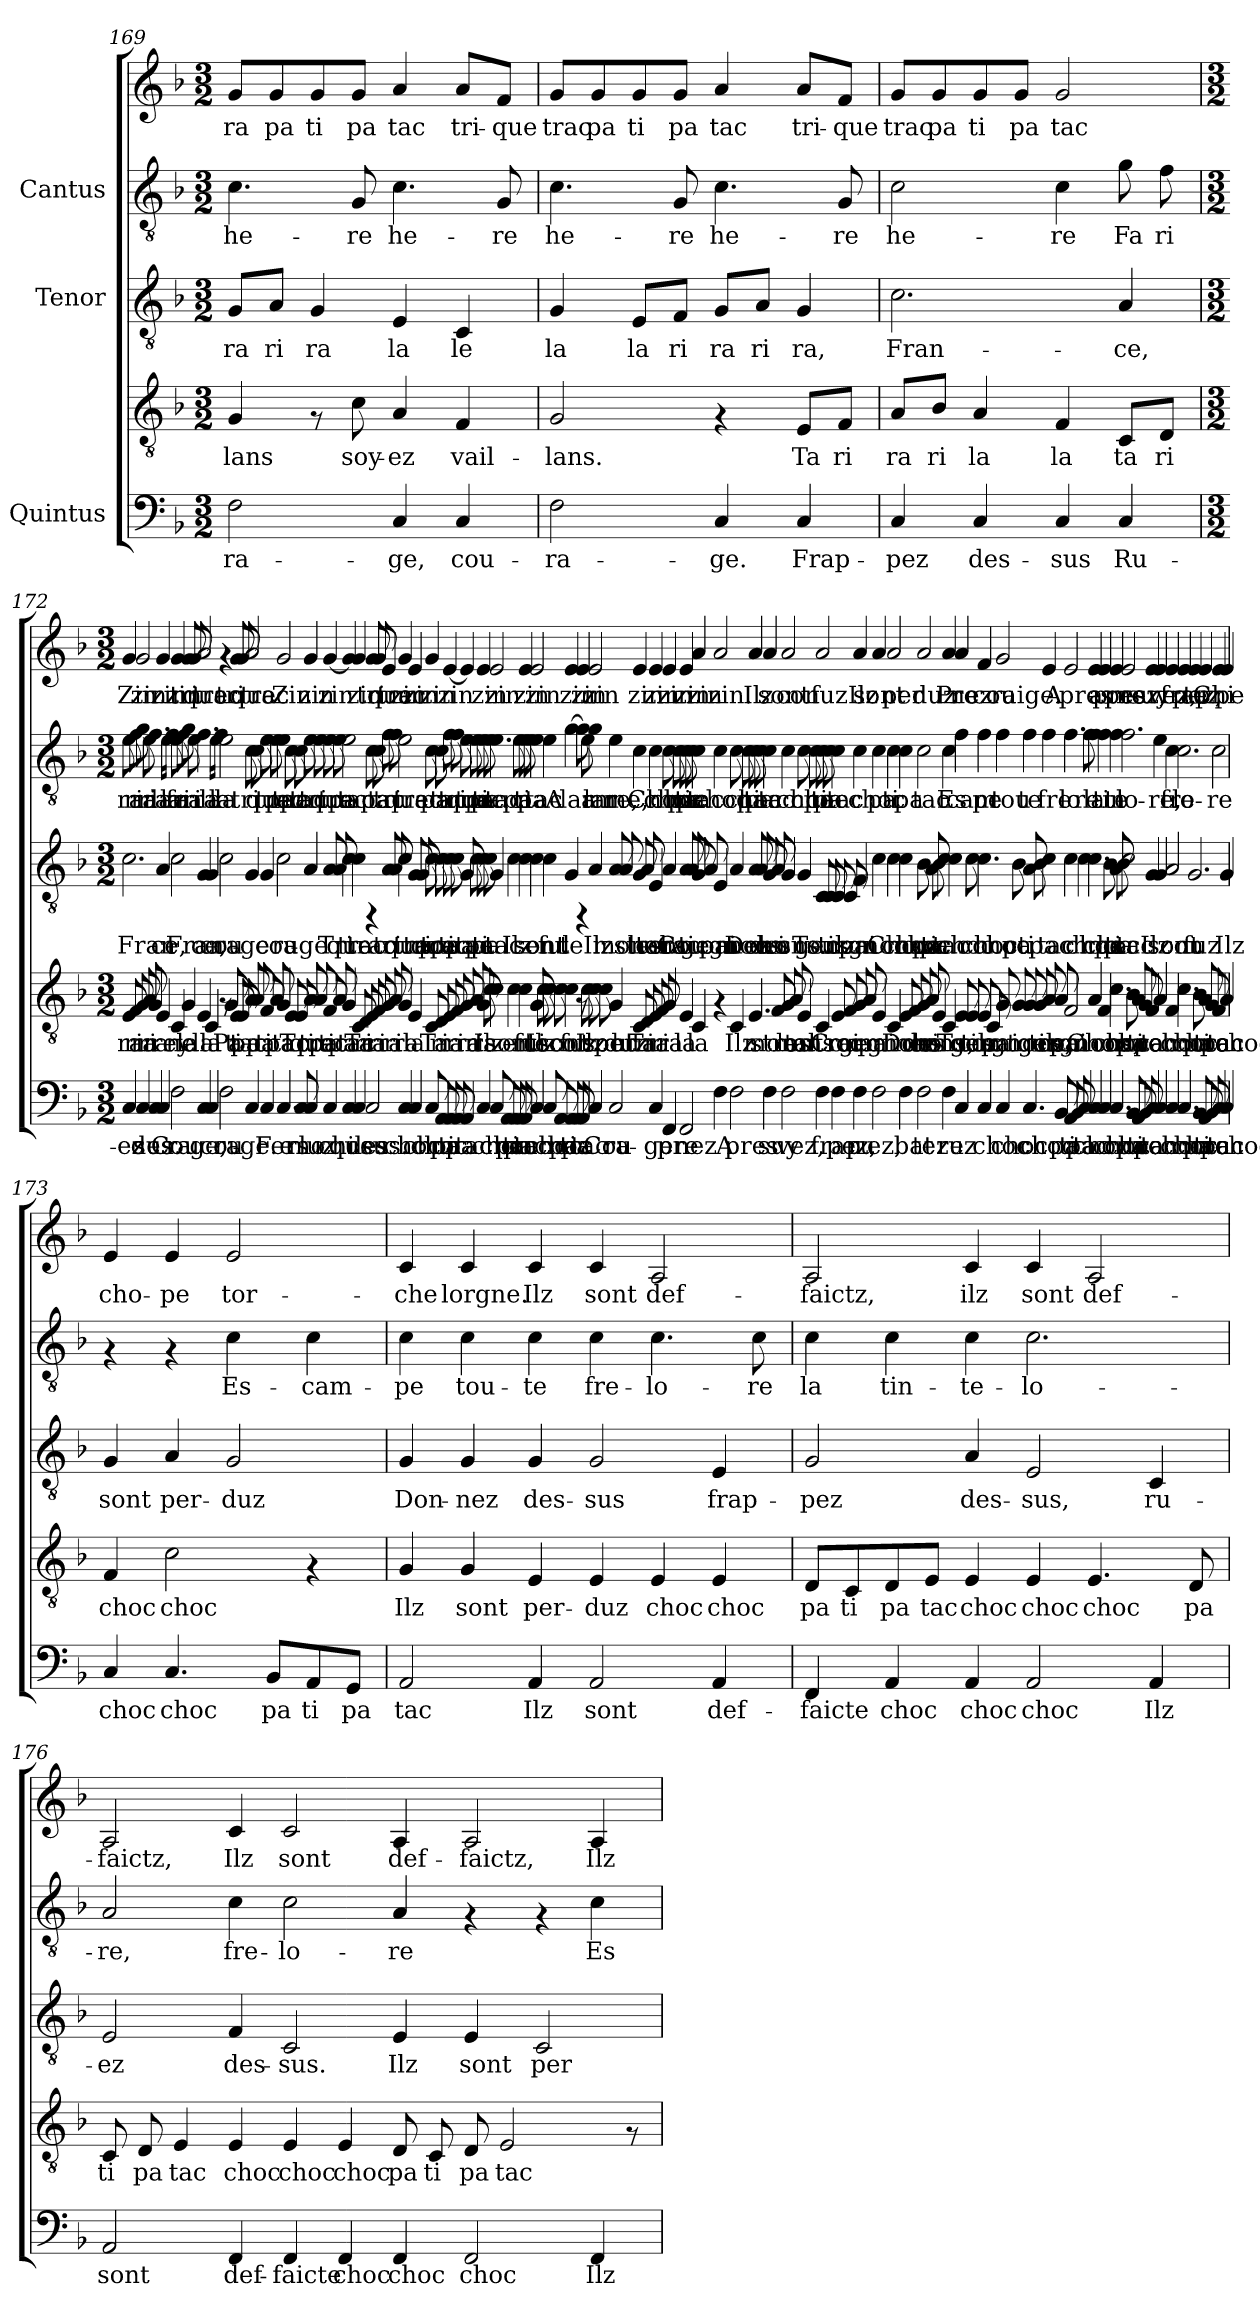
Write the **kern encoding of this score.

**kern	**text	**kern	**text	**kern	**text	**kern	**text	**kern	**text
*part3	*part3	*part3	*part3	*part2	*part2	*part1	*part1	*part1	*part1
*staff5	*staff5	*staff4	*staff4	*staff3	*staff3	*staff2	*staff2	*staff1	*staff1
*I"Quintus	*	*	*	*I"Tenor	*	*I"Cantus	*	*	*
!!LO:LB:g=z
*clefF4	*	*clefGv2	*	*clefGv2	*	*clefGv2	*	*clefG2	*
*k[b-]	*	*k[b-]	*	*k[b-]	*	*k[b-]	*	*k[b-]	*
*F:	*	*F:	*	*F:	*	*F:	*	*F:	*
*M3/2	*	*M3/2	*	*M3/2	*	*M3/2	*	*M3/2	*
=169	=169	=169	=169	=169	=169	=169	=169	=169	=169
!	!LO:LY:b:cj	!	!LO:LY:b:cj	!	!LO:LY:b:cj	!	!LO:LY:b:cj	!	!LO:LY:b:cj
2F\	-ra-	4G/	-lans	8G/L	ra	4.c\	he-	8g/L	ra
!	!	!	!	!	!LO:LY:b:cj	!	!	!	!LO:LY:b:cj
.	.	.	.	8A/J	ri	.	.	8g/	pa
!	!	!	!	!	!LO:LY:b:cj	!	!	!	!LO:LY:b:cj
.	.	8rF	.	4G/	ra	.	.	8g/	ti
!	!	!	!LO:LY:b:cj	!	!	!	!LO:LY:b:cj	!	!LO:LY:b:cj
.	.	8c\	soy-	.	.	8G/	-re	8g/J	pa
!	!LO:LY:b:cj	!	!LO:LY:b:cj	!	!LO:LY:b:cj	!	!LO:LY:b:cj	!	!LO:LY:b:cj
4C/	-ge,	4A/	-ez	4E/	la	4.c\	he-	4a/	tac
!	!LO:LY:b:cj	!	!LO:LY:b:cj	!	!LO:LY:b:cj	!	!	!	!LO:LY:b:cj
4C/	cou-	4F/	vail-	4C/	le	.	.	8a/L	tri-
!	!	!	!	!	!	!	!LO:LY:b:cj	!	!LO:LY:b:cj
.	.	.	.	.	.	8G/	-re	8f/J	-que
=170	=170	=170	=170	=170	=170	=170	=170	=170	=170
!	!LO:LY:b:cj	!	!LO:LY:b:cj	!	!LO:LY:b:cj	!	!LO:LY:b:cj	!	!LO:LY:b:cj
2F\	ra-	2G/	-lans.	4G/	la	4.c\	he-	8g/L	trac
!	!	!	!	!	!	!	!	!	!LO:LY:b:cj
.	.	.	.	.	.	.	.	8g/	pa
!	!	!	!	!	!LO:LY:b:cj	!	!	!	!LO:LY:b:cj
.	.	.	.	8E/L	la	.	.	8g/	ti
!	!	!	!	!	!LO:LY:b:cj	!	!LO:LY:b:cj	!	!LO:LY:b:cj
.	.	.	.	8F/J	ri	8G/	-re	8g/J	pa
!	!LO:LY:b:cj	!	!	!	!LO:LY:b:cj	!	!LO:LY:b:cj	!	!LO:LY:b:cj
4C/	-ge.	4rF	.	8G/L	ra	4.c\	he-	4a/	tac
!	!	!	!	!	!LO:LY:b:cj	!	!	!	!
.	.	.	.	8A/J	ri	.	.	.	.
!	!LO:LY:b:cj	!	!LO:LY:b:cj	!	!LO:LY:b:cj	!	!	!	!LO:LY:b:cj
4C/	Frap-	8E/L	Ta	4G/	ra,	.	.	8a/L	tri-
!	!	!	!LO:LY:b:cj	!	!	!	!LO:LY:b:cj	!	!LO:LY:b:cj
.	.	8F/J	ri	.	.	8G/	-re	8f/J	-que
=171	=171	=171	=171	=171	=171	=171	=171	=171	=171
!	!LO:LY:b:cj	!	!LO:LY:b:cj	!	!LO:LY:b:cj	!	!LO:LY:b:cj	!	!LO:LY:b:cj
4C/	pez	8A/L	-ra	2.c\	Fran-	2c\	he-	8g/L	trac
!	!	!	!LO:LY:b:cj	!	!	!	!	!	!LO:LY:b:cj
.	.	8B-/J	ri	.	.	.	.	8g/	pa
!	!LO:LY:b:cj	!	!LO:LY:b:cj	!	!	!	!	!	!LO:LY:b:cj
4C/	des-	4A/	la	.	.	.	.	8g/	ti
!	!	!	!	!	!	!	!	!	!LO:LY:b:cj
.	.	.	.	.	.	.	.	8g/J	pa
!	!LO:LY:b:cj	!	!LO:LY:b:cj	!	!	!	!LO:LY:b:cj	!	!LO:LY:b:cj
4C/	-sus	4F/	la	.	.	4c\	-re	2g/	tac
!	!LO:LY:b:cj	!	!LO:LY:b:cj	!	!LO:LY:b:cj	!	!LO:LY:b:cj	!	!
4C/	Ru-	8C/L	ta	4A/	-ce,	8g\	Fa	.	.
!	!	!	!LO:LY:b:cj	!	!	!	!LO:LY:b:cj	!	!
.	.	8D/J	ri	.	.	8f\	ri	.	.
!!LO:PB:g=z
=172	=172	=172	=172	=172	=172	=172	=172	=172	=172
*M3/2	*	*M3/2	*	*M3/2	*	*M3/2	*	*M3/2	*
!	!LO:LY:b:cj	!	!LO:LY:b:cj	!	!LO:LY:b:cj	!	!LO:LY:b:cj	!	!LO:LY:b:cj
4C/	ez	8E/	-ra	2.c\	Fran-	8e\	ra	4g/	Zin
!	!	!	!LO:LY:b:cj	!	!	!	!LO:LY:b:cj	!	!
.	.	8F/	ri	.	.	8f\	ri	.	.
!	!LO:LY:b:cj	!	!LO:LY:b:cj	!	!	!	!LO:LY:b:cj	!	!LO:LY:b:cj
4C/	des-	8G/	ra	.	.	8g\	ra	2g/	zin
!	!	!	!LO:LY:b:cj	!	!	!	!LO:LY:b:cj	!	!
.	.	8A/	ri	.	.	8e\	ri	.	.
!	!LO:LY:b:cj	!	!LO:LY:b:cj	!	!	!	!LO:LY:b:cj	!	!
4C/	-sus.	4G/	ra	.	.	4.f\	ra	.	.
!	!LO:LY:b:cj	!	!LO:LY:b:cj	!	!LO:LY:b:cj	!	!	!	!LO:LY:b:cj
4C/	Cou-	4E/	rey-	4A/	-ce,	.	.	4g/	zin
!	!	!	!	!	!	!	!LO:LY:b:cj	!	!
.	.	.	.	.	.	16e\L	la	.	.
!	!	!	!	!	!	!	!LO:LY:b:cj	!	!
.	.	.	.	.	.	16f\J	la	.	.
!	!LO:LY:b:cj	!	!LO:LY:b:cj	!	!LO:LY:b:cj	!	!LO:LY:b:cj	!	!LO:LY:b:cj
2F\	-ra-	4C/	-ne	2c\	Fran-	8e\	fa	4g/	zin
!	!	!	!	!	!	!	!LO:LY:b:cj	!	!
.	.	.	.	.	.	8f\	ri	.	.
!	!	!	!LO:LY:b:cj	!	!	!	!LO:LY:b:cj	!	!LO:LY:b:cj
.	.	4G/	la	.	.	8g\	ra	8g/	tri-
!	!	!	!	!	!	!	!LO:LY:b:cj	!	!LO:LY:b:cj
.	.	.	.	.	.	8e\	ri	8g/	-que
!	!LO:LY:b:cj	!	!LO:LY:b:cj	!	!LO:LY:b:cj	!	!LO:LY:b:cj	!	!LO:LY:b:cj
4C/	-ge,	4E/	la	4G/	-ce,	4.f\	ra	2a/	trac
!	!LO:LY:b:cj	!	!LO:LY:b:cj	!	!LO:LY:b:cj	!	!	!	!
4C/	cou-	4C/	la	4G/	cou-	.	.	.	.
!	!	!	!	!	!	!	!LO:LY:b:cj	!	!
.	.	.	.	.	.	16e\L	la	.	.
!	!	!	!	!	!	!	!LO:LY:b:cj	!	!
.	.	.	.	.	.	16f\J	la	.	.
!	!LO:LY:b:cj	!	!	!	!LO:LY:b:cj	!	!LO:LY:b:cj	!	!
2F\	-ra-	8rF	.	2c\	-ra-	2e\	la	4rf	.
!	!	!	!LO:LY:b:cj	!	!	!	!	!	!
.	.	8G/	Pa	.	.	.	.	.	.
!	!	!	!LO:LY:b:cj	!	!	!	!	!	!LO:LY:b:cj
.	.	8E/	ti	.	.	.	.	8g/	tri-
!	!	!	!LO:LY:b:cj	!	!	!	!	!	!LO:LY:b:cj
.	.	8E/	pa	.	.	.	.	8g/	-que
!	!LO:LY:b:cj	!	!LO:LY:b:cj	!	!LO:LY:b:cj	!	!LO:LY:b:cj	!	!LO:LY:b:cj
4C/	-ge.	8A/	tac	4G/	-ge	8c\	tri-	2a/	trac
!	!	!	!LO:LY:b:cj	!	!	!	!LO:LY:b:cj	!	!
.	.	8A/	pa	.	.	8c\	-que	.	.
!	!LO:LY:b:cj	!	!LO:LY:b:cj	!	!LO:LY:b:cj	!	!LO:LY:b:cj	!	!
4C/	Fers	8F/	ti	4G/	cou-	8e\	trac	.	.
!	!	!	!LO:LY:b:cj	!	!	!	!LO:LY:b:cj	!	!
.	.	8A/	pa	.	.	8e\	pa	.	.
!	!LO:LY:b:cj	!	!LO:LY:b:cj	!	!LO:LY:b:cj	!	!LO:LY:b:cj	!	!LO:LY:b:cj
4.C/	e-	4G/	tac	2c\	-ra-	4e\	tac	2g/	Zin
!	!	!	!LO:LY:b:cj	!	!	!	!LO:LY:b:cj	!	!
.	.	8E/	Tri-	.	.	8c\	pa	.	.
!	!LO:LY:b:cj	!	!LO:LY:b:cj	!	!	!	!LO:LY:b:cj	!	!
8C/	-mo-	8E/	-que	.	.	8c\	tac	.	.
!	!LO:LY:b:cj	!	!LO:LY:b:cj	!	!LO:LY:b:cj	!	!LO:LY:b:cj	!	!LO:LY:b:cj
4C/	-luz	8A/	trac	4A/	-ge	8e\	tri-	4g/	zin
!	!	!	!LO:LY:b:cj	!	!	!	!LO:LY:b:cj	!	!
.	.	8A/	pa	.	.	8e\	-que	.	.
!	!LO:LY:b:cj	!	!LO:LY:b:cj	!	!LO:LY:b:cj	!	!LO:LY:b:cj	!	!LO:LY:b:cj
4C/	chi-	8F/	ti	8A/	Tri-	8e\	trac	[<4g/	zin
!	!	!	!LO:LY:b:cj	!	!LO:LY:b:cj	!	!LO:LY:b:cj	!	!
.	.	8A/	pa	8A/	-que	8e\	pa	.	.
!	!LO:LY:b:cj	!	!LO:LY:b:cj	!	!LO:LY:b:cj	!	!LO:LY:b:cj	!	!LO:LY:b:cj
4C/	-ques	4G/	tac	4c\	trac	2e\	tac	4g/]	.
!	!LO:LY:b:cj	!	!LO:LY:b:cj	!	!LO:LY:b:cj	!	!	!	!LO:LY:b:cj
4C/	des-	8C/	Ta	4c\	trac	.	.	4g/	zin
!	!	!	!LO:LY:b:cj	!	!	!	!	!	!
.	.	8D/	ri	.	.	.	.	.	.
!	!LO:LY:b:cj	!	!LO:LY:b:cj	!	!	!	!LO:LY:b:cj	!	!LO:LY:b:cj
2C/	-sus.	8E/	ra	4rFF	.	8c\	pa	8g/	tri-
!	!	!	!LO:LY:b:cj	!	!	!	!LO:LY:b:cj	!	!LO:LY:b:cj
.	.	8F/	ri	.	.	8c\	tac	8g/	-que
!	!	!	!LO:LY:b:cj	!	!LO:LY:b:cj	!	!LO:LY:b:cj	!	!LO:LY:b:cj
.	.	8G/	ra	8A/	tri-	8f\	tri-	4e/	trac
!	!	!	!LO:LY:b:cj	!	!LO:LY:b:cj	!	!LO:LY:b:cj	!	!
.	.	8A/	ri	8A/	-que	8f\	-que	.	.
!	!LO:LY:b:cj	!	!LO:LY:b:cj	!	!LO:LY:b:cj	!	!LO:LY:b:cj	!	!LO:LY:b:cj
4C/	choc	4G/	ra	4c\	trac	2e\	trac	4g/	zin
!	!LO:LY:b:cj	!	!LO:LY:b:cj	!	!LO:LY:b:cj	!	!	!	!LO:LY:b:cj
4C/	choc	4E/	la	8G/	tri-	.	.	4e/	zin
!	!	!	!	!	!LO:LY:b:cj	!	!	!	!
.	.	.	.	8G/	-que	.	.	.	.
!	!LO:LY:b:cj	!	!LO:LY:b:cj	!	!LO:LY:b:cj	!	!LO:LY:b:cj	!	!LO:LY:b:cj
8C/	choc	8C/	Ta	8c\	trac	8c\	pa	4g/	zin
!	!LO:LY:b:cj	!	!LO:LY:b:cj	!	!LO:LY:b:cj	!	!LO:LY:b:cj	!	!
8AA/	pa	8D/	ri	8c\	pa	8c\	tac	.	.
!	!LO:LY:b:cj	!	!LO:LY:b:cj	!	!LO:LY:b:cj	!	!LO:LY:b:cj	!	!LO:LY:b:cj
8AA/	ti	8E/	ra	8c\	ti	8f\	tri-	[<4e/	zin
!	!LO:LY:b:cj	!	!LO:LY:b:cj	!	!LO:LY:b:cj	!	!LO:LY:b:cj	!	!
8AA/	pa	8F/	ri	8c\	pa	8f\	-que	.	.
!	!LO:LY:b:cj	!	!LO:LY:b:cj	!	!LO:LY:b:cj	!	!LO:LY:b:cj	!	!LO:LY:b:cj
4AA/	tac	8G/	ra	8G/	tac	8e\	trac	4e/]	.
!	!	!	!LO:LY:b:cj	!	!LO:LY:b:cj	!	!LO:LY:b:cj	!	!
.	.	8A/	ri	8c\	pa	8e\	pa	.	.
!	!LO:LY:b:cj	!	!LO:LY:b:cj	!	!LO:LY:b:cj	!	!LO:LY:b:cj	!	!LO:LY:b:cj
4C/	choc	8G/	ra	8c\	ti	8e\	ti	4e/	zin
!	!	!	!LO:LY:b:cj	!	!LO:LY:b:cj	!	!LO:LY:b:cj	!	!
.	.	8c\	Ilz	8c\	pa	8e\	pa	.	.
!	!LO:LY:b:cj	!	!LO:LY:b:cj	!	!LO:LY:b:cj	!	!LO:LY:b:cj	!	!LO:LY:b:cj
8C/	choc	4c\	sont	4G/	tac	4.e\	tac	2e/	zin
!	!LO:LY:b:cj	!	!	!	!	!	!	!	!
8AA/	pa	.	.	.	.	.	.	.	.
!	!LO:LY:b:cj	!	!LO:LY:b:cj	!	!LO:LY:b:cj	!	!	!	!
8AA/	ti	4c\	en	4c\	Ilz	.	.	.	.
!	!LO:LY:b:cj	!	!	!	!	!	!LO:LY:b:cj	!	!
8AA/	pa	.	.	.	.	8e\	pa	.	.
!	!LO:LY:b:cj	!	!LO:LY:b:cj	!	!LO:LY:b:cj	!	!LO:LY:b:cj	!	!LO:LY:b:cj
4AA/	tac	4c\	fui-	4c\	sont	8e\	ti	4e/	zin
!	!	!	!	!	!	!	!LO:LY:b:cj	!	!
.	.	.	.	.	.	8e\	pa	.	.
!	!LO:LY:b:cj	!	!LO:LY:b:cj	!	!LO:LY:b:cj	!	!LO:LY:b:cj	!	!LO:LY:b:cj
4C/	choc	8G/	-te	4c\	en	4e\	tac	2e/	zin
!	!	!	!LO:LY:b:cj	!	!	!	!	!	!
.	.	8c\	Ilz	.	.	.	.	.	.
!	!LO:LY:b:cj	!	!LO:LY:b:cj	!	!LO:LY:b:cj	!	!LO:LY:b:cj	!	!
8C/	choc	8c\	sont	4c\	ful-	4e\	A-	.	.
!	!LO:LY:b:cj	!	!LO:LY:b:cj	!	!	!	!	!	!
8AA/	pa	8c\	con-	.	.	.	.	.	.
!	!LO:LY:b:cj	!	!LO:LY:b:cj	!	!LO:LY:b:cj	!	!LO:LY:b:cj	!	!LO:LY:b:cj
8AA/	ti	4c\	-fuz	4G/	-te	[>4g\	-larme,	4e/	zin
!	!LO:LY:b:cj	!	!	!	!	!	!	!	!
8AA/	pa	.	.	.	.	.	.	.	.
!	!LO:LY:b:cj	!	!	!	!	!	!LO:LY:b:cj	!	!LO:LY:b:cj
4AA/	tac	8rF	.	4rFF	.	8g\]	.	4e/	zin
!	!	!	!LO:LY:b:cj	!	!	!	!LO:LY:b:cj	!	!
.	.	8c\	Ilz	.	.	8e\	a-	.	.
!	!LO:LY:b:cj	!	!LO:LY:b:cj	!	!LO:LY:b:cj	!	!LO:LY:b:cj	!	!LO:LY:b:cj
4C/	Cou-	8c\	sont	4A/	Ilz	4g\	-lar-	2e/	zin
!	!	!	!LO:LY:b:cj	!	!	!	!	!	!
.	.	8c\	per-	.	.	.	.	.	.
!	!LO:LY:b:cj	!	!LO:LY:b:cj	!	!LO:LY:b:cj	!	!LO:LY:b:cj	!	!
2C/	-ra-	4G/	-duz	8A/	mon-	4e\	-me,	.	.
!	!	!	!	!	!LO:LY:b:cj	!	!	!	!
.	.	.	.	8A/	-strent	.	.	.	.
!	!	!	!LO:LY:b:cj	!	!LO:LY:b:cj	!	!LO:LY:b:cj	!	!LO:LY:b:cj
.	.	8C/	Ta	8G/	les	4c\	Choc	4e/	zin
!	!	!	!LO:LY:b:cj	!	!LO:LY:b:cj	!	!	!	!
.	.	8D/	ri	8A/	tal-	.	.	.	.
!	!LO:LY:b:cj	!	!LO:LY:b:cj	!	!LO:LY:b:cj	!	!LO:LY:b:cj	!	!LO:LY:b:cj
4C/	-ge	8E/	ra	4E/	-ons	4c\	choc	4e/	zin
!	!	!	!LO:LY:b:cj	!	!	!	!	!	!
.	.	8F/	ri	.	.	.	.	.	.
!	!LO:LY:b:cj	!	!LO:LY:b:cj	!	!LO:LY:b:cj	!	!LO:LY:b:cj	!	!LO:LY:b:cj
4FF/	pre-	4G/	ra	4A/	Cou-	8c\	choc	4e/	zin
!	!	!	!	!	!	!	!LO:LY:b:cj	!	!
.	.	.	.	.	.	8c\	pa	.	.
!	!LO:LY:b:cj	!	!LO:LY:b:cj	!	!LO:LY:b:cj	!	!LO:LY:b:cj	!	!LO:LY:b:cj
2FF/	-nez	4E/	la	8A/	-rai-	8c\	ti	4e/	zin
!	!	!	!	!	!LO:LY:b:cj	!	!LO:LY:b:cj	!	!
.	.	.	.	8A/	-ge	8c\	pa	.	.
!	!	!	!LO:LY:b:cj	!	!LO:LY:b:cj	!	!LO:LY:b:cj	!	!LO:LY:b:cj
.	.	4C/	la	8G/	com-	4c\	tac	4a/	zin
!	!	!	!	!	!LO:LY:b:cj	!	!	!	!
.	.	.	.	8A/	-pai-	.	.	.	.
*	*	*	*	*	*	*	*	*MM216	*
!	!LO:LY:b:cj	!	!	!	!LO:LY:b:cj	!	!LO:LY:b:cj	!	!LO:LY:b:cj
4F\	A-	4rF	.	4E/	-gnons.	4c\	choc	2a/	zin.
!	!LO:LY:b:cj	!	!LO:LY:b:cj	!	!LO:LY:b:cj	!	!LO:LY:b:cj	!	!
2F\	-pres	4C/	Ilz	4A/	Don-	8c\	choc	.	.
!	!	!	!	!	!	!	!LO:LY:b:cj	!	!
.	.	.	.	.	.	8c\	pa	.	.
!	!	!	!LO:LY:b:cj	!	!LO:LY:b:cj	!	!LO:LY:b:cj	!	!LO:LY:b:cj
.	.	4.E/	mon-	8A/	-nez	8c\	ti	4a/	Ilz
!	!	!	!	!	!LO:LY:b:cj	!	!LO:LY:b:cj	!	!
.	.	.	.	8A/	des	8c\	pa	.	.
!	!LO:LY:b:cj	!	!	!	!LO:LY:b:cj	!	!LO:LY:b:cj	!	!LO:LY:b:cj
4F\	suy-	.	.	8G/	ho-	4c\	tac	4a/	sont
!	!	!	!LO:LY:b:cj	!	!LO:LY:b:cj	!	!	!	!
.	.	8F/	-strent	8A/	-ri-	.	.	.	.
!	!LO:LY:b:cj	!	!LO:LY:b:cj	!	!LO:LY:b:cj	!	!LO:LY:b:cj	!	!LO:LY:b:cj
2F\	-vez,	8G/	les	4G/	-ons.	4c\	choc	2a/	con-
!	!	!	!LO:LY:b:cj	!	!	!	!	!	!
.	.	8A/	tal-	.	.	.	.	.	.
!	!	!	!LO:LY:b:cj	!	!LO:LY:b:cj	!	!LO:LY:b:cj	!	!
.	.	4E/	-ons	4G/	Tous	8c\	choc	.	.
!	!	!	!	!	!	!	!LO:LY:b:cj	!	!
.	.	.	.	.	.	8c\	pa	.	.
!	!LO:LY:b:cj	!	!LO:LY:b:cj	!	!LO:LY:b:cj	!	!LO:LY:b:cj	!	!LO:LY:b:cj
4F\	frap-	4C/	Cou-	8C/	gen-	8c\	ti	2a/	-fuz
!	!	!	!	!	!LO:LY:b:cj	!	!LO:LY:b:cj	!	!
.	.	.	.	8C/	-tilz	8c\	pa	.	.
!	!LO:LY:b:cj	!	!LO:LY:b:cj	!	!LO:LY:b:cj	!	!LO:LY:b:cj	!	!
4F\	-pez,	8E/	-rai-	8C/	com-	4c\	tac	.	.
!	!	!	!LO:LY:b:cj	!	!LO:LY:b:cj	!	!	!	!
.	.	8F/	-ge	8C/	-pai-	.	.	.	.
!	!LO:LY:b:cj	!	!LO:LY:b:cj	!	!LO:LY:b:cj	!	!LO:LY:b:cj	!	!LO:LY:b:cj
4F\	ru-	8G/	com-	4F/	-gnons.	4c\	choc	4a/	Ilz
!	!	!	!LO:LY:b:cj	!	!	!	!	!	!
.	.	8A/	-pai-	.	.	.	.	.	.
!	!LO:LY:b:cj	!	!LO:LY:b:cj	!	!LO:LY:b:cj	!	!LO:LY:b:cj	!	!LO:LY:b:cj
2F\	-ez,	4E/	-gnons	4c\	Choc	4c\	pa	4a/	sont
!	!	!	!LO:LY:b:cj	!	!LO:LY:b:cj	!	!LO:LY:b:cj	!	!LO:LY:b:cj
.	.	4C/	Don-	4c\	choc	4c\	ti	2a/	per-
!	!LO:LY:b:cj	!	!LO:LY:b:cj	!	!LO:LY:b:cj	!	!LO:LY:b:cj	!	!
4F\	bat-	8E/	-nez	4c\	choc	4c\	pa	.	.
!	!	!	!LO:LY:b:cj	!	!	!	!	!	!
.	.	8F/	des	.	.	.	.	.	.
!	!LO:LY:b:cj	!	!LO:LY:b:cj	!	!LO:LY:b:cj	!	!LO:LY:b:cj	!	!LO:LY:b:cj
2F\	-tez	8G/	ho-	8B-\	pa	2c\	tac	2a/	-duz
!	!	!	!LO:LY:b:cj	!	!LO:LY:b:cj	!	!	!	!
.	.	8A/	-ri-	8A/	ti	.	.	.	.
!	!	!	!LO:LY:b:cj	!	!LO:LY:b:cj	!	!	!	!
.	.	4E/	-ons,	8B-\	pa	.	.	.	.
!	!	!	!	!	!LO:LY:b:cj	!	!	!	!
.	.	.	.	4c\	tac	.	.	.	.
!	!LO:LY:b:cj	!	!LO:LY:b:cj	!	!	!	!LO:LY:b:cj	!	!LO:LY:b:cj
4F\	ru-	4C/	Tous	.	.	4c\	Es-	4a/	Pre-
!	!	!	!	!	!LO:LY:b:cj	!	!	!	!
.	.	.	.	4c\	choc	.	.	.	.
!	!LO:LY:b:cj	!	!LO:LY:b:cj	!	!	!	!LO:LY:b:cj	!	!LO:LY:b:cj
4C/	-ez	8E/	gen-	.	.	4f\	-cam-	4a/	-nez
!	!	!	!LO:LY:b:cj	!	!LO:LY:b:cj	!	!	!	!
.	.	8E/	-tilz	8c\	choc	.	.	.	.
!	!LO:LY:b:cj	!	!LO:LY:b:cj	!	!LO:LY:b:cj	!	!LO:LY:b:cj	!	!LO:LY:b:cj
4C/	choc	8E/	com-	4.c\	choc	4f\	-pe	4f/	cou-
!	!	!	!LO:LY:b:cj	!	!	!	!	!	!
.	.	8C/	-pai-	.	.	.	.	.	.
!	!LO:LY:b:cj	!	!LO:LY:b:cj	!	!	!	!LO:LY:b:cj	!	!LO:LY:b:cj
4C/	choc	8G/	-gnons,	.	.	4f\	tou-	2g/	-raige.
!	!	!	!LO:LY:b:cj	!	!LO:LY:b:cj	!	!	!	!
.	.	8G/	tous	8B-\	pa	.	.	.	.
!	!LO:LY:b:cj	!	!LO:LY:b:cj	!	!LO:LY:b:cj	!	!LO:LY:b:cj	!	!
4.C/	choc	8G/	gen-	8A/	ti	4f\	-te	.	.
!	!	!	!LO:LY:b:cj	!	!LO:LY:b:cj	!	!	!	!
.	.	8G/	-tilz	8B-\	pa	.	.	.	.
!	!	!	!LO:LY:b:cj	!	!LO:LY:b:cj	!	!LO:LY:b:cj	!	!LO:LY:b:cj
.	.	8A/	com-	4c\	tac	4f\	fre-	4e/	A-
!	!LO:LY:b:cj	!	!LO:LY:b:cj	!	!	!	!	!	!
8BB-/	pa	8A/	-pai-	.	.	.	.	.	.
!	!LO:LY:b:cj	!	!LO:LY:b:cj	!	!LO:LY:b:cj	!	!LO:LY:b:cj	!	!LO:LY:b:cj
8AA/	ti	2F/	-gnons,	4c\	choc	4.f\	-lo-	2e/	-pres
!	!LO:LY:b:cj	!	!	!	!	!	!	!	!
8BB-/	pa	.	.	.	.	.	.	.	.
!	!LO:LY:b:cj	!	!	!	!LO:LY:b:cj	!	!	!	!
4C/	tac	.	.	4c\	choc	.	.	.	.
!	!	!	!	!	!	!	!LO:LY:b:cj	!	!
.	.	.	.	.	.	8f\	-re	.	.
!	!LO:LY:b:cj	!	!LO:LY:b:cj	!	!LO:LY:b:cj	!	!LO:LY:b:cj	!	!LO:LY:b:cj
4C/	choc	4A/	Choc	4.c\	choc	4f\	la	4e/	a-
!	!LO:LY:b:cj	!	!LO:LY:b:cj	!	!	!	!LO:LY:b:cj	!	!LO:LY:b:cj
4C/	choc	4F/	choc	.	.	4f\	tin-	4e/	-pres
!	!	!	!	!	!LO:LY:b:cj	!	!	!	!
.	.	.	.	8B-\	pa	.	.	.	.
!	!LO:LY:b:cj	!	!LO:LY:b:cj	!	!LO:LY:b:cj	!	!LO:LY:b:cj	!	!LO:LY:b:cj
4.C/	choc	4.c\	choc	8A/	ti	4f\	-te-	4e/	pre-
!	!	!	!	!	!LO:LY:b:cj	!	!	!	!
.	.	.	.	8B-\	pa	.	.	.	.
!	!	!	!	!	!LO:LY:b:cj	!	!LO:LY:b:cj	!	!LO:LY:b:cj
.	.	.	.	2c\	tac	2.f\	-lo-	2e/	-nez,
!	!LO:LY:b:cj	!	!LO:LY:b:cj	!	!	!	!	!	!
8BB-/	pa	8B-\	pa	.	.	.	.	.	.
!	!LO:LY:b:cj	!	!LO:LY:b:cj	!	!	!	!	!	!
8AA/	ti	8A/	ti	.	.	.	.	.	.
!	!LO:LY:b:cj	!	!LO:LY:b:cj	!	!	!	!	!	!
8BB-/	pa	8G/	pa	.	.	.	.	.	.
!	!LO:LY:b:cj	!	!LO:LY:b:cj	!	!LO:LY:b:cj	!	!	!	!LO:LY:b:cj
4C/	tac	4F/	tac	4G/	Ilz	.	.	4e/	suy-
!	!LO:LY:b:cj	!	!LO:LY:b:cj	!	!LO:LY:b:cj	!	!LO:LY:b:cj	!	!LO:LY:b:cj
4C/	choc	4A/	choc	4G/	sont	4e\	-re,	4e/	-vez,
!	!LO:LY:b:cj	!	!LO:LY:b:cj	!	!LO:LY:b:cj	!	!LO:LY:b:cj	!	!LO:LY:b:cj
4C/	choc	4F/	choc	2A/	con-	4c\	fre-	4e/	frap-
!	!LO:LY:b:cj	!	!LO:LY:b:cj	!	!	!	!LO:LY:b:cj	!	!LO:LY:b:cj
4.C/	choc	4.c\	choc	.	.	2.c\	-lo-	4e/	-pez,
!	!	!	!	!	!LO:LY:b:cj	!	!	!	!LO:LY:b:cj
.	.	.	.	2.G/	-fuz	.	.	4e/	tu-
!	!LO:LY:b:cj	!	!LO:LY:b:cj	!	!	!	!	!	!
8BB-/	pa	8B-\	pa	.	.	.	.	.	.
!	!LO:LY:b:cj	!	!LO:LY:b:cj	!	!	!	!	!	!LO:LY:b:cj
8AA/	ti	8A/	ti	.	.	.	.	4e/	-ez
!	!LO:LY:b:cj	!	!LO:LY:b:cj	!	!	!	!	!	!
8BB-/	pa	8G/	pa	.	.	.	.	.	.
!	!LO:LY:b:cj	!	!LO:LY:b:cj	!	!	!	!LO:LY:b:cj	!	!LO:LY:b:cj
4C/	tac	4F/	tac	.	.	2c\	-re	4e/	Chi-
!	!LO:LY:b:cj	!	!LO:LY:b:cj	!	!LO:LY:b:cj	!	!	!	!LO:LY:b:cj
4C/	choc	4A/	choc	4G/	Ilz	.	.	4e/	-pe
!!LO:PB:g=z
=173	=173	=173	=173	=173	=173	=173	=173	=173	=173
!	!LO:LY:b:cj	!	!LO:LY:b:cj	!	!LO:LY:b:cj	!	!	!	!LO:LY:b:cj
4C/	choc	4F/	choc	4G/	sont	4rF	.	4e/	cho-
!	!LO:LY:b:cj	!	!LO:LY:b:cj	!	!LO:LY:b:cj	!	!	!	!LO:LY:b:cj
4.C/	choc	2c\	choc	4A/	per-	4rF	.	4e/	-pe
!	!	!	!	!	!LO:LY:b:cj	!	!LO:LY:b:cj	!	!LO:LY:b:cj
.	.	.	.	2G/	-duz	4c\	-Es-	2e/	tor-
!	!LO:LY:b:cj	!	!	!	!	!	!	!	!
8BB-/L	pa	.	.	.	.	.	.	.	.
!	!LO:LY:b:cj	!	!	!	!	!	!LO:LY:b:cj	!	!
8AA/	ti	4rF	.	.	.	4c\	-cam-	.	.
!	!LO:LY:b:cj	!	!	!	!	!	!	!	!
8GG/J	pa	.	.	.	.	.	.	.	.
!!LO:LB:g=z
=174	=174	=174	=174	=174	=174	=174	=174	=174	=174
!	!LO:LY:b:cj	!	!LO:LY:b:cj	!	!LO:LY:b:cj	!	!LO:LY:b:cj	!	!LO:LY:b:cj
2AA/	tac	4G/	Ilz	4G/	Don-	4c\	-pe	4c/	-che
!	!	!	!LO:LY:b:cj	!	!LO:LY:b:cj	!	!LO:LY:b:cj	!	!LO:LY:b:cj
.	.	4G/	sont	4G/	-nez	4c\	tou-	4c/	lorgne.
!	!LO:LY:b:cj	!	!LO:LY:b:cj	!	!LO:LY:b:cj	!	!LO:LY:b:cj	!	!LO:LY:b:cj
4AA/	Ilz	4E/	per-	4G/	des-	4c\	-te	4c/	Ilz
!	!LO:LY:b:cj	!	!LO:LY:b:cj	!	!LO:LY:b:cj	!	!LO:LY:b:cj	!	!LO:LY:b:cj
2AA/	sont	4E/	-duz	2G/	-sus	4c\	fre-	4c/	sont
!	!	!	!LO:LY:b:cj	!	!	!	!LO:LY:b:cj	!	!LO:LY:b:cj
.	.	4E/	choc	.	.	4.c\	-lo-	2A/	def-
!	!LO:LY:b:cj	!	!LO:LY:b:cj	!	!LO:LY:b:cj	!	!	!	!
4AA/	def-	4E/	choc	4E/	frap-	.	.	.	.
!	!	!	!	!	!	!	!LO:LY:b:cj	!	!
.	.	.	.	.	.	8c\	-re	.	.
!!LO:PB:g=z
=175	=175	=175	=175	=175	=175	=175	=175	=175	=175
!	!LO:LY:b:cj	!	!LO:LY:b:cj	!	!LO:LY:b:cj	!	!LO:LY:b:cj	!	!LO:LY:b:cj
4FF/	faicte	8D/L	-pa	2G/	-pez	4c\	-la	2A/	faictz,
!	!	!	!LO:LY:b:cj	!	!	!	!	!	!
.	.	8C/	ti	.	.	.	.	.	.
!	!LO:LY:b:cj	!	!LO:LY:b:cj	!	!	!	!LO:LY:b:cj	!	!
4AA/	choc	8D/	pa	.	.	4c\	tin-	.	.
!	!	!	!LO:LY:b:cj	!	!	!	!	!	!
.	.	8E/J	tac	.	.	.	.	.	.
!	!LO:LY:b:cj	!	!LO:LY:b:cj	!	!LO:LY:b:cj	!	!LO:LY:b:cj	!	!LO:LY:b:cj
4AA/	choc	4E/	choc	4A/	des-	4c\	-te-	4c/	ilz
!	!LO:LY:b:cj	!	!LO:LY:b:cj	!	!LO:LY:b:cj	!	!LO:LY:b:cj	!	!LO:LY:b:cj
2AA/	choc	4E/	choc	2E/	-sus,	2.c\	-lo-	4c/	sont
!	!	!	!LO:LY:b:cj	!	!	!	!	!	!LO:LY:b:cj
.	.	4.E/	choc	.	.	.	.	2A/	def-
!	!LO:LY:b:cj	!	!	!	!LO:LY:b:cj	!	!	!	!
4AA/	Ilz	.	.	4C/	ru-	.	.	.	.
!	!	!	!LO:LY:b:cj	!	!	!	!	!	!
.	.	8D/	pa	.	.	.	.	.	.
!!LO:LB:g=z
=176	=176	=176	=176	=176	=176	=176	=176	=176	=176
!	!LO:LY:b:cj	!	!LO:LY:b:cj	!	!LO:LY:b:cj	!	!LO:LY:b:cj	!	!LO:LY:b:cj
2AA/	sont	8C/	ti	2E/	-ez	2A/	re,	2A/	-faictz,
!	!	!	!LO:LY:b:cj	!	!	!	!	!	!
.	.	8D/	pa	.	.	.	.	.	.
!	!	!	!LO:LY:b:cj	!	!	!	!	!	!
.	.	4E/	tac	.	.	.	.	.	.
!	!LO:LY:b:cj	!	!LO:LY:b:cj	!	!LO:LY:b:cj	!	!LO:LY:b:cj	!	!LO:LY:b:cj
4FF/	def-	4E/	choc	4F/	des-	4c\	fre-	4c/	Ilz
!	!LO:LY:b:cj	!	!LO:LY:b:cj	!	!LO:LY:b:cj	!	!LO:LY:b:cj	!	!LO:LY:b:cj
4FF/	-faicte	4E/	choc	2C/	-sus.	2c\	-lo-	2c/	sont
!	!LO:LY:b:cj	!	!LO:LY:b:cj	!	!	!	!	!	!
4FF/	choc	4E/	choc	.	.	.	.	.	.
!	!LO:LY:b:cj	!	!LO:LY:b:cj	!	!LO:LY:b:cj	!	!LO:LY:b:cj	!	!LO:LY:b:cj
4FF/	choc	8D/	pa	4E/	Ilz	4A/	-re	4A/	def-
!	!	!	!LO:LY:b:cj	!	!	!	!	!	!
.	.	8C/	ti	.	.	.	.	.	.
!	!LO:LY:b:cj	!	!LO:LY:b:cj	!	!LO:LY:b:cj	!	!	!	!LO:LY:b:cj
2FF/	choc	8D/	pa	4E/	sont	4rF	.	2A/	-faictz,
!	!	!	!LO:LY:b:cj	!	!	!	!	!	!
.	.	2E/	tac	.	.	.	.	.	.
!	!	!	!	!	!LO:LY:b:cj	!	!	!	!
.	.	.	.	2C/	per-	4rF	.	.	.
!	!LO:LY:b:cj	!	!	!	!	!	!LO:LY:b:cj	!	!LO:LY:b:cj
4FF/	Ilz	.	.	.	.	4c\	Es-	4A/	Ilz
.	.	8rF	.	.	.	.	.	.	.
=	=	=	=	=	=	=	=	=	=
*-	*-	*-	*-	*-	*-	*-	*-	*-	*-
